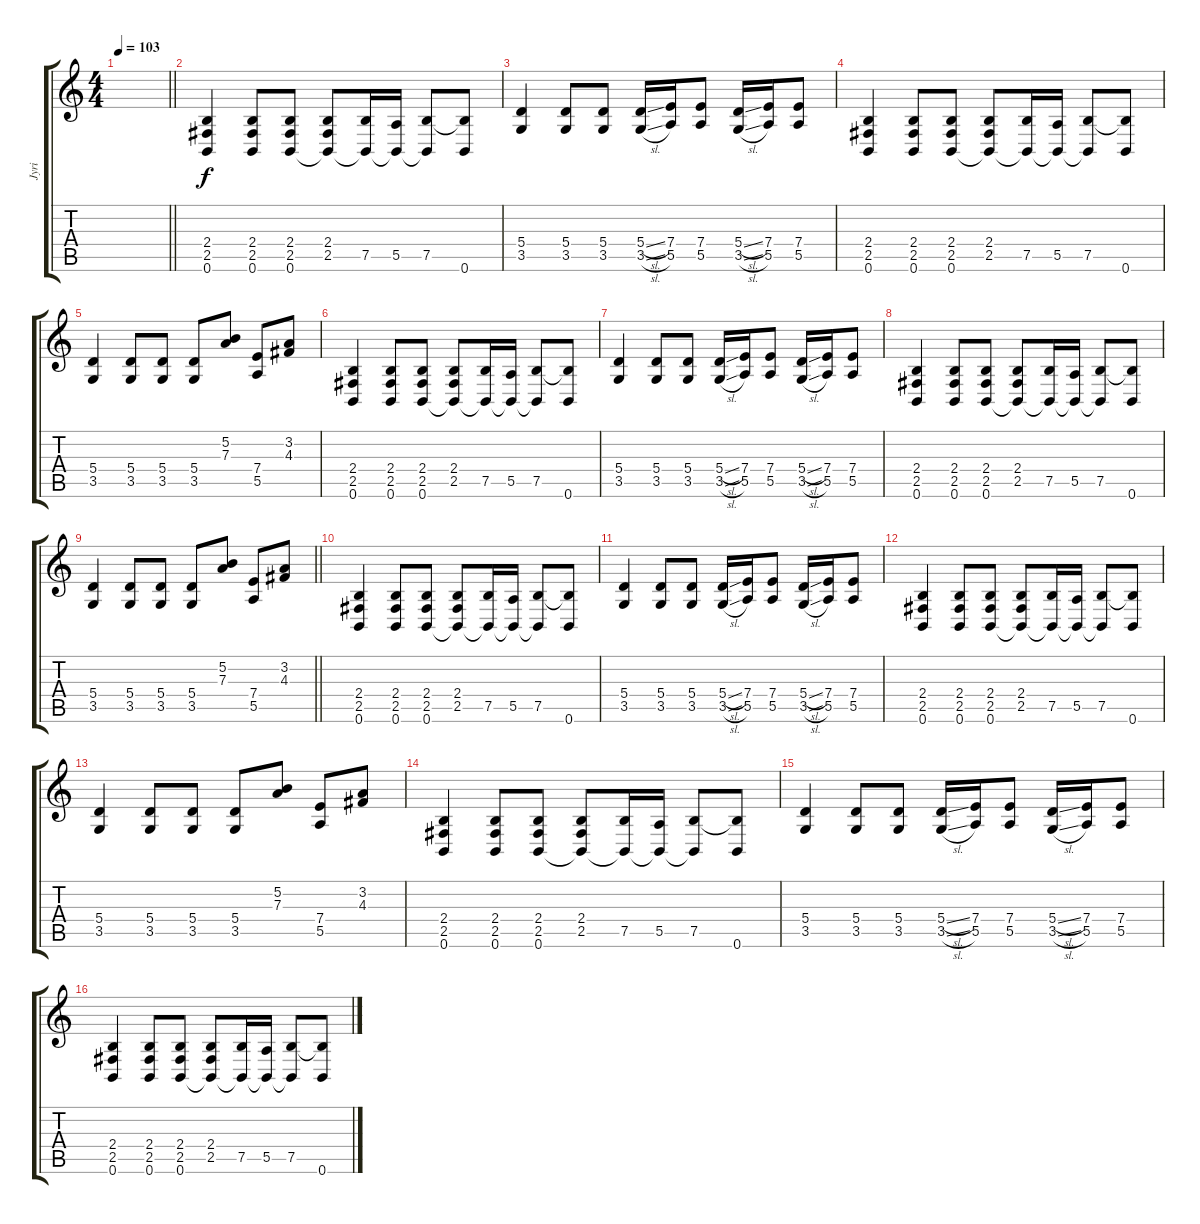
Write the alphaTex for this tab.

\track ("Jyri" "Jyri") {instrument distortionguitar}
\staff {score tabs}
\tuning (B3 Gb3 D3 A2 E2 B1) {hide}
\ts (4 4)
\tempo 103
\clef g2
\barLineRight lightlight
\ks c
|
(2.4 2.5 0.6).4 (2.4 2.5 0.6).8 (2.4 2.5 0.6).8 (2.4 2.5 0.6{t}).8 (7.5 0.6{t}).16 (5.5 0.6{t}).16 (7.5 0.6{t}).8 (7.5{t} 0.6).8 |
(5.4 3.5).4 (5.4 3.5).8 (5.4 3.5).8 (5.4{sl} 3.5{sl}).16 (7.4 5.5).16 (7.4 5.5).8 (5.4{sl} 3.5{sl}).16 (7.4 5.5).16 (7.4 5.5).8 |
(2.4 2.5 0.6).4 (2.4 2.5 0.6).8 (2.4 2.5 0.6).8 (2.4 2.5 0.6{t}).8 (7.5 0.6{t}).16 (5.5 0.6{t}).16 (7.5 0.6{t}).8 (7.5{t} 0.6).8 |
(5.4 3.5).4 (5.4 3.5).8 (5.4 3.5).8 (5.4 3.5).8 (5.2 7.3).8 (7.4 5.5).8 (3.2 4.3).8 |
(2.4 2.5 0.6).4 (2.4 2.5 0.6).8 (2.4 2.5 0.6).8 (2.4 2.5 0.6{t}).8 (7.5 0.6{t}).16 (5.5 0.6{t}).16 (7.5 0.6{t}).8 (7.5{t} 0.6).8 |
(5.4 3.5).4 (5.4 3.5).8 (5.4 3.5).8 (5.4{sl} 3.5{sl}).16 (7.4 5.5).16 (7.4 5.5).8 (5.4{sl} 3.5{sl}).16 (7.4 5.5).16 (7.4 5.5).8 |
(2.4 2.5 0.6).4 (2.4 2.5 0.6).8 (2.4 2.5 0.6).8 (2.4 2.5 0.6{t}).8 (7.5 0.6{t}).16 (5.5 0.6{t}).16 (7.5 0.6{t}).8 (7.5{t} 0.6).8 |
\barLineRight lightlight
(5.4 3.5).4 (5.4 3.5).8 (5.4 3.5).8 (5.4 3.5).8 (5.2 7.3).8 (7.4 5.5).8 (3.2 4.3).8 |
(2.4 2.5 0.6).4 (2.4 2.5 0.6).8 (2.4 2.5 0.6).8 (2.4 2.5 0.6{t}).8 (7.5 0.6{t}).16 (5.5 0.6{t}).16 (7.5 0.6{t}).8 (7.5{t} 0.6).8 |
(5.4 3.5).4 (5.4 3.5).8 (5.4 3.5).8 (5.4{sl} 3.5{sl}).16 (7.4 5.5).16 (7.4 5.5).8 (5.4{sl} 3.5{sl}).16 (7.4 5.5).16 (7.4 5.5).8 |
(2.4 2.5 0.6).4 (2.4 2.5 0.6).8 (2.4 2.5 0.6).8 (2.4 2.5 0.6{t}).8 (7.5 0.6{t}).16 (5.5 0.6{t}).16 (7.5 0.6{t}).8 (7.5{t} 0.6).8 |
(5.4 3.5).4 (5.4 3.5).8 (5.4 3.5).8 (5.4 3.5).8 (5.2 7.3).8 (7.4 5.5).8 (3.2 4.3).8 |
(2.4 2.5 0.6).4 (2.4 2.5 0.6).8 (2.4 2.5 0.6).8 (2.4 2.5 0.6{t}).8 (7.5 0.6{t}).16 (5.5 0.6{t}).16 (7.5 0.6{t}).8 (7.5{t} 0.6).8 |
(5.4 3.5).4 (5.4 3.5).8 (5.4 3.5).8 (5.4{sl} 3.5{sl}).16 (7.4 5.5).16 (7.4 5.5).8 (5.4{sl} 3.5{sl}).16 (7.4 5.5).16 (7.4 5.5).8 |
(2.4 2.5 0.6).4 (2.4 2.5 0.6).8 (2.4 2.5 0.6).8 (2.4 2.5 0.6{t}).8 (7.5 0.6{t}).16 (5.5 0.6{t}).16 (7.5 0.6{t}).8 (7.5{t} 0.6).8
